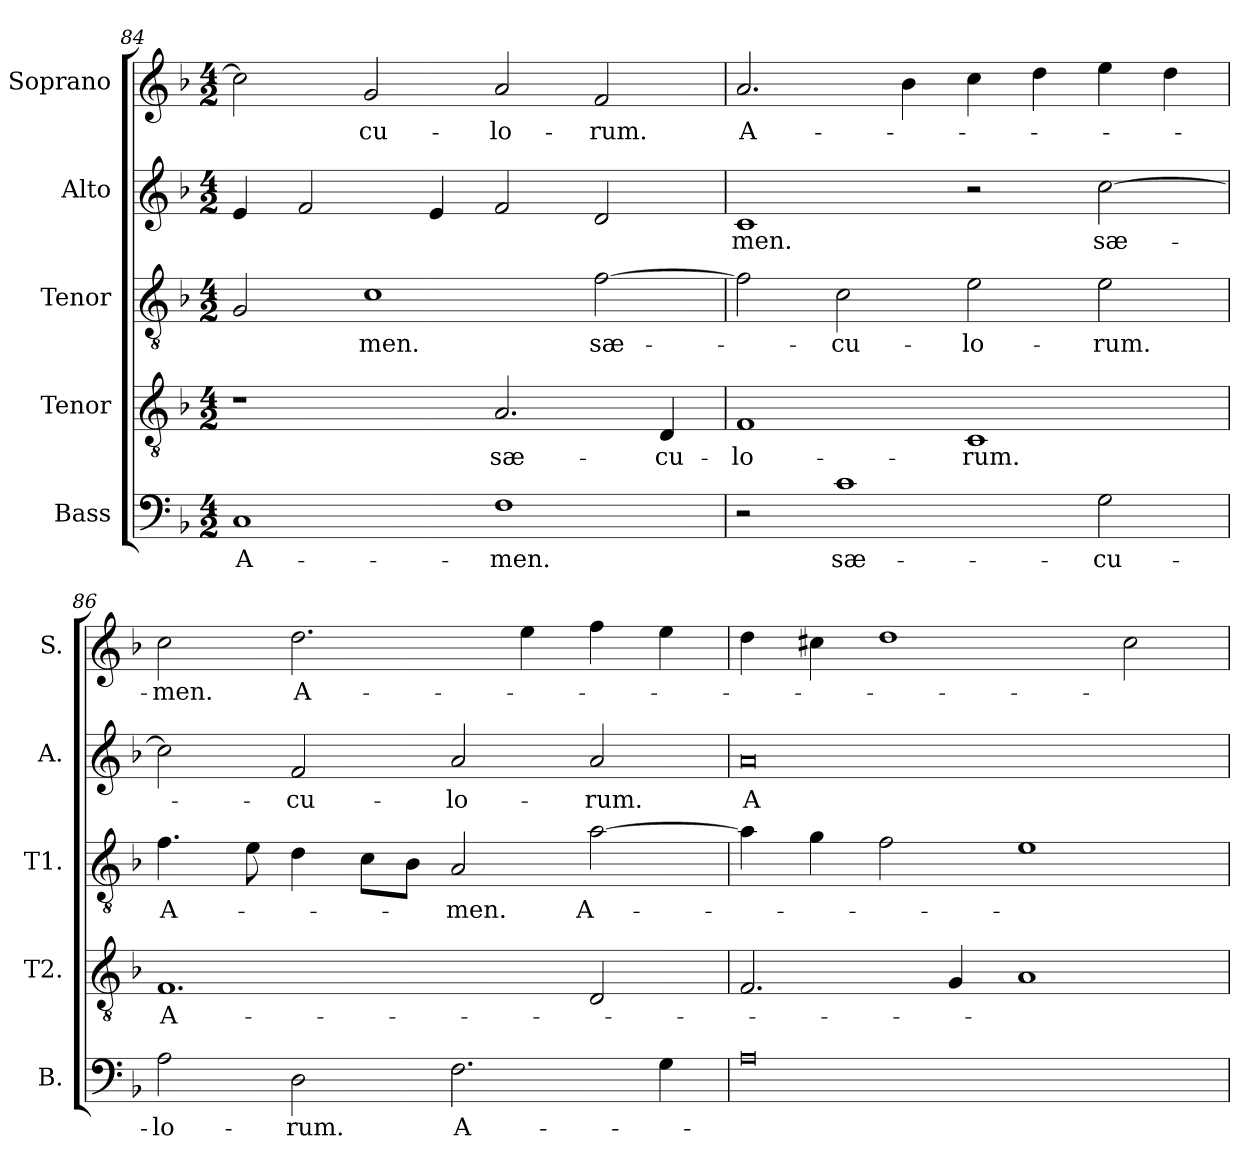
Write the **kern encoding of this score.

**kern	**text	**kern	**text	**kern	**text	**kern	**text	**kern	**text
*part5	*part5	*part4	*part4	*part3	*part3	*part2	*part2	*part1	*part1
*staff5	*staff5	*staff4	*staff4	*staff3	*staff3	*staff2	*staff2	*staff1	*staff1
*I"Bass	*	*I"Tenor	*	*I"Tenor	*	*I"Alto	*	*I"Soprano	*
*I'B.	*	*I'T2.	*	*I'T1.	*	*I'A.	*	*I'S.	*
!!LO:LB:g=z
*clefF4	*	*clefGv2	*	*clefGv2	*	*clefG2	*	*clefG2	*
*	*	*ITrd7c12	*	*ITrd7c12	*	*	*	*	*
*k[b-]	*	*k[b-]	*	*k[b-]	*	*k[b-]	*	*k[b-]	*
*F:	*	*F:	*	*F:	*	*F:	*	*F:	*
*M4/2	*	*M4/2	*	*M4/2	*	*M4/2	*	*M4/2	*
=84	=84	=84	=84	=84	=84	=84	=84	=84	=84
!	!LO:LY:b:color=#000000	!	!	!	!	!	!	!	!
1Ci	A-	1r	.	2GGi/	.	4ei/	.	2cci\]	.
.	.	.	.	.	.	2fi/	.	.	.
!	!	!	!	!	!LO:LY:b:color=#000000	!	!	!	!
!	!	!	!	!	!	!	!	!	!LO:LY:b:color=#000000
.	.	.	.	1Ci	-men.	.	.	2gi/	-cu-
.	.	.	.	.	.	4ei/	.	.	.
!	!LO:LY:b:color=#000000	!	!	!	!	!	!	!	!
!	!	!	!LO:LY:b:color=#000000	!	!	!	!	!	!
!	!	!	!	!	!	!	!	!	!LO:LY:b:color=#000000
1Fi	-men.	2.AAi/	sæ-	.	.	2fi/	.	2ai/	-lo-
!	!	!	!	!	!LO:LY:b:color=#000000	!	!	!	!
!	!	!	!	!	!	!	!	!	!LO:LY:b:color=#000000
.	.	.	.	[2Fi\	sæ-	2di/	.	2fi/	-rum.
!	!	!	!LO:LY:b:color=#000000	!	!	!	!	!	!
.	.	4DDi/	-cu-	.	.	.	.	.	.
=85	=85	=85	=85	=85	=85	=85	=85	=85	=85
!	!	!	!LO:LY:b:color=#000000	!	!	!	!	!	!
!	!	!	!	!	!	!	!LO:LY:b:color=#000000	!	!
!	!	!	!	!	!	!	!	!	!LO:LY:b:color=#000000
2r	.	1FFi	-lo-	2Fi\]	.	1ci	-men.	2.ai/	A-
!	!LO:LY:b:color=#000000	!	!	!	!	!	!	!	!
!	!	!	!	!	!LO:LY:b:color=#000000	!	!	!	!
1ci	sæ-	.	.	2Ci\	-cu-	.	.	.	.
.	.	.	.	.	.	.	.	4b-i\	.
!	!	!	!LO:LY:b:color=#000000	!	!	!	!	!	!
!	!	!	!	!	!LO:LY:b:color=#000000	!	!	!	!
.	.	1CCi	-rum.	2Ei\	-lo-	2r	.	4cci\	.
.	.	.	.	.	.	.	.	4ddi\	.
!	!LO:LY:b:color=#000000	!	!	!	!	!	!	!	!
!	!	!	!	!	!LO:LY:b:color=#000000	!	!	!	!
!	!	!	!	!	!	!	!LO:LY:b:color=#000000	!	!
2Gi\	-cu-	.	.	2Ei\	-rum.	[2cci\	sæ-	4eei\	.
.	.	.	.	.	.	.	.	4ddi\	.
=86	=86	=86	=86	=86	=86	=86	=86	=86	=86
!	!LO:LY:b:color=#000000	!	!	!	!	!	!	!	!
!	!	!	!LO:LY:b:color=#000000	!	!	!	!	!	!
!	!	!	!	!	!LO:LY:b:color=#000000	!	!	!	!
!	!	!	!	!	!	!	!	!	!LO:LY:b:color=#000000
2Ai\	-lo-	1.FFi	A-	4.Fi\	A-	2cci\]	.	2cci\	-men.
.	.	.	.	8Ei\	.	.	.	.	.
!	!LO:LY:b:color=#000000	!	!	!	!	!	!	!	!
!	!	!	!	!	!	!	!LO:LY:b:color=#000000	!	!
!	!	!	!	!	!	!	!	!	!LO:LY:b:color=#000000
2Di\	-rum.	.	.	4Di\	.	2fi/	-cu-	2.ddi\	A-
.	.	.	.	8Ci\L	.	.	.	.	.
.	.	.	.	8BB-i\J	.	.	.	.	.
!	!LO:LY:b:color=#000000	!	!	!	!	!	!	!	!
!	!	!	!	!	!LO:LY:b:color=#000000	!	!	!	!
!	!	!	!	!	!	!	!LO:LY:b:color=#000000	!	!
2.Fi\	A-	.	.	2AAi/	-men.	2ai/	-lo-	.	.
.	.	.	.	.	.	.	.	4eei\	.
!	!	!	!	!	!LO:LY:b:color=#000000	!	!	!	!
!	!	!	!	!	!	!	!LO:LY:b:color=#000000	!	!
.	.	2DDi/	.	[2Ai\	A-	2ai/	-rum.	4ffi\	.
4Gi\	.	.	.	.	.	.	.	4eei\	.
=87	=87	=87	=87	=87	=87	=87	=87	=87	=87
!	!	!	!	!	!	!	!LO:LY:b:color=#000000	!	!
0Ai	.	2.FFi/	.	4Ai\]	.	0ai	A-	4ddi\	.
.	.	.	.	4Gi\	.	.	.	4cc#Xi\	.
.	.	.	.	2Fi\	.	.	.	1ddi	.
.	.	4GGi/	.	.	.	.	.	.	.
.	.	1AAi	.	1Ei	.	.	.	.	.
.	.	.	.	.	.	.	.	2cc#i\	.
=	=	=	=	=	=	=	=	=	=
*-	*-	*-	*-	*-	*-	*-	*-	*-	*-
